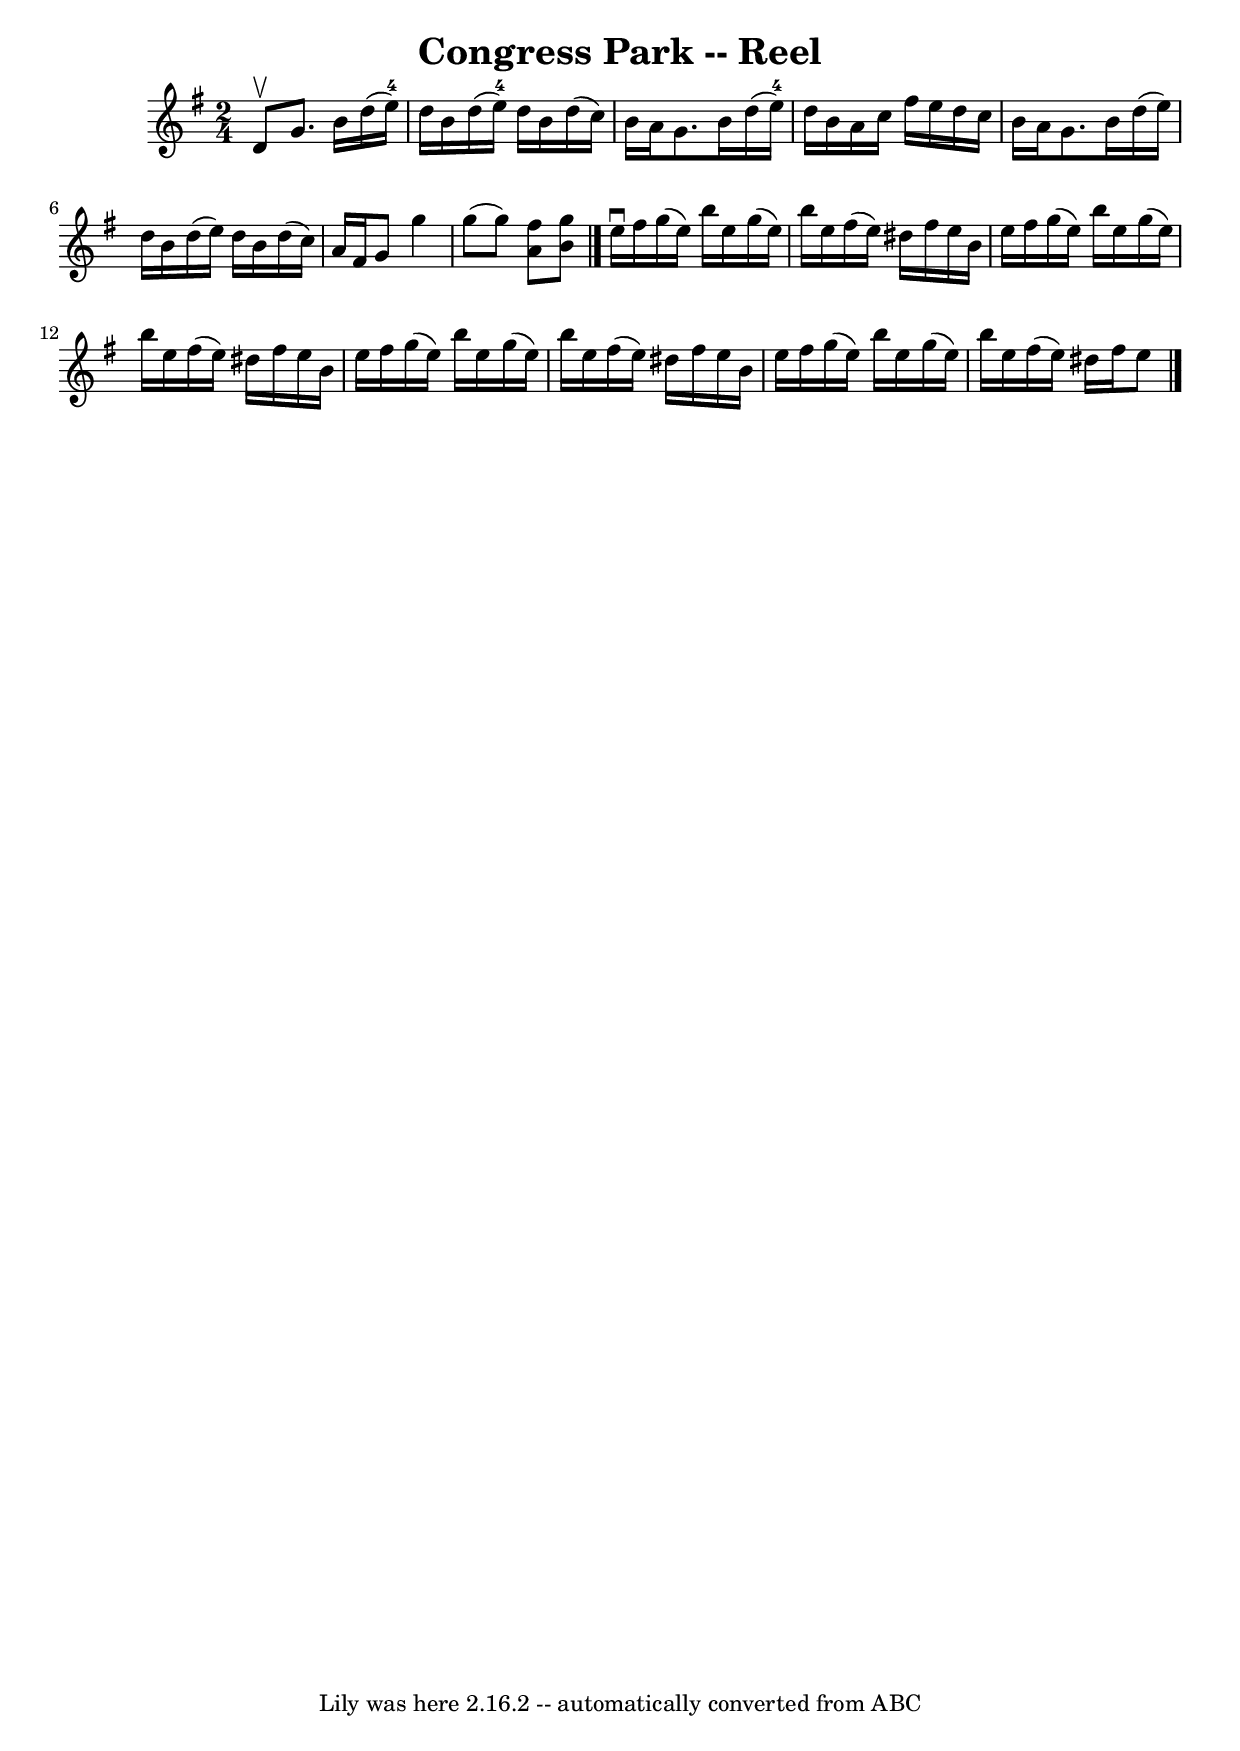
\version "2.7.40"
\include "Mammoth.ily"
\header {
	%% book = "Ryan's Mammoth Collection"
	crossRefNumber = "1"
	footnotes = "\\\\147"
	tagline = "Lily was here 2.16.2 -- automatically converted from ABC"
	title = "Congress Park -- Reel"
}
voicedefault =  {


\time 2/4 \key g \major d'8^\upbow |
 g'8. b'16 d''16 (
e''16-4) d''16 b'16    |
 d''16 (e''16-4) d''16    
b'16 d''16 (c''16) b'16 a'16    |
 g'8. b'16 d''16 
(e''16-4) d''16 b'16    |
 a'16 c''16 fis''16    
e''16 d''16 c''16 b'16 a'16    |
 g'8. b'16 d''16 (
 e''16) d''16 b'16    |
 d''16 (e''16) d''16 b'16   
 d''16 (c''16) a'16 fis'16    |
 g'8 g''4 g''8 (
|
 g''8) << a'8 fis''8   >> << b'8 g''8   >>   \bar "|."   
 e''16^\downbow fis''16  |
 g''16 (e''16) b''16 e''16  
 g''16 (e''16) b''16 e''16    |
 fis''16 (e''16)   
dis''16 fis''16 e''16 b'16 e''16 fis''16    |
 g''16 (
e''16) b''16 e''16 g''16 (e''16) b''16 e''16    |
  
 fis''16 (e''16) dis''16 fis''16 e''16 b'16 e''16    
fis''16    |
 g''16 (e''16) b''16 e''16 g''16 (e''16 
) b''16 e''16    |
 fis''16 (e''16) dis''16 fis''16   
 e''16 b'16 e''16 fis''16    |
 g''16 (e''16) b''16    
e''16 g''16 (e''16) b''16 e''16    |
 fis''16 (e''16  
-) dis''16 fis''16 e''8    \bar "|."   
}

\score{
    <<

	\context Staff="default"
	{
	    \voicedefault 
	}

    >>
	\layout {
	}
	\midi {}
}
